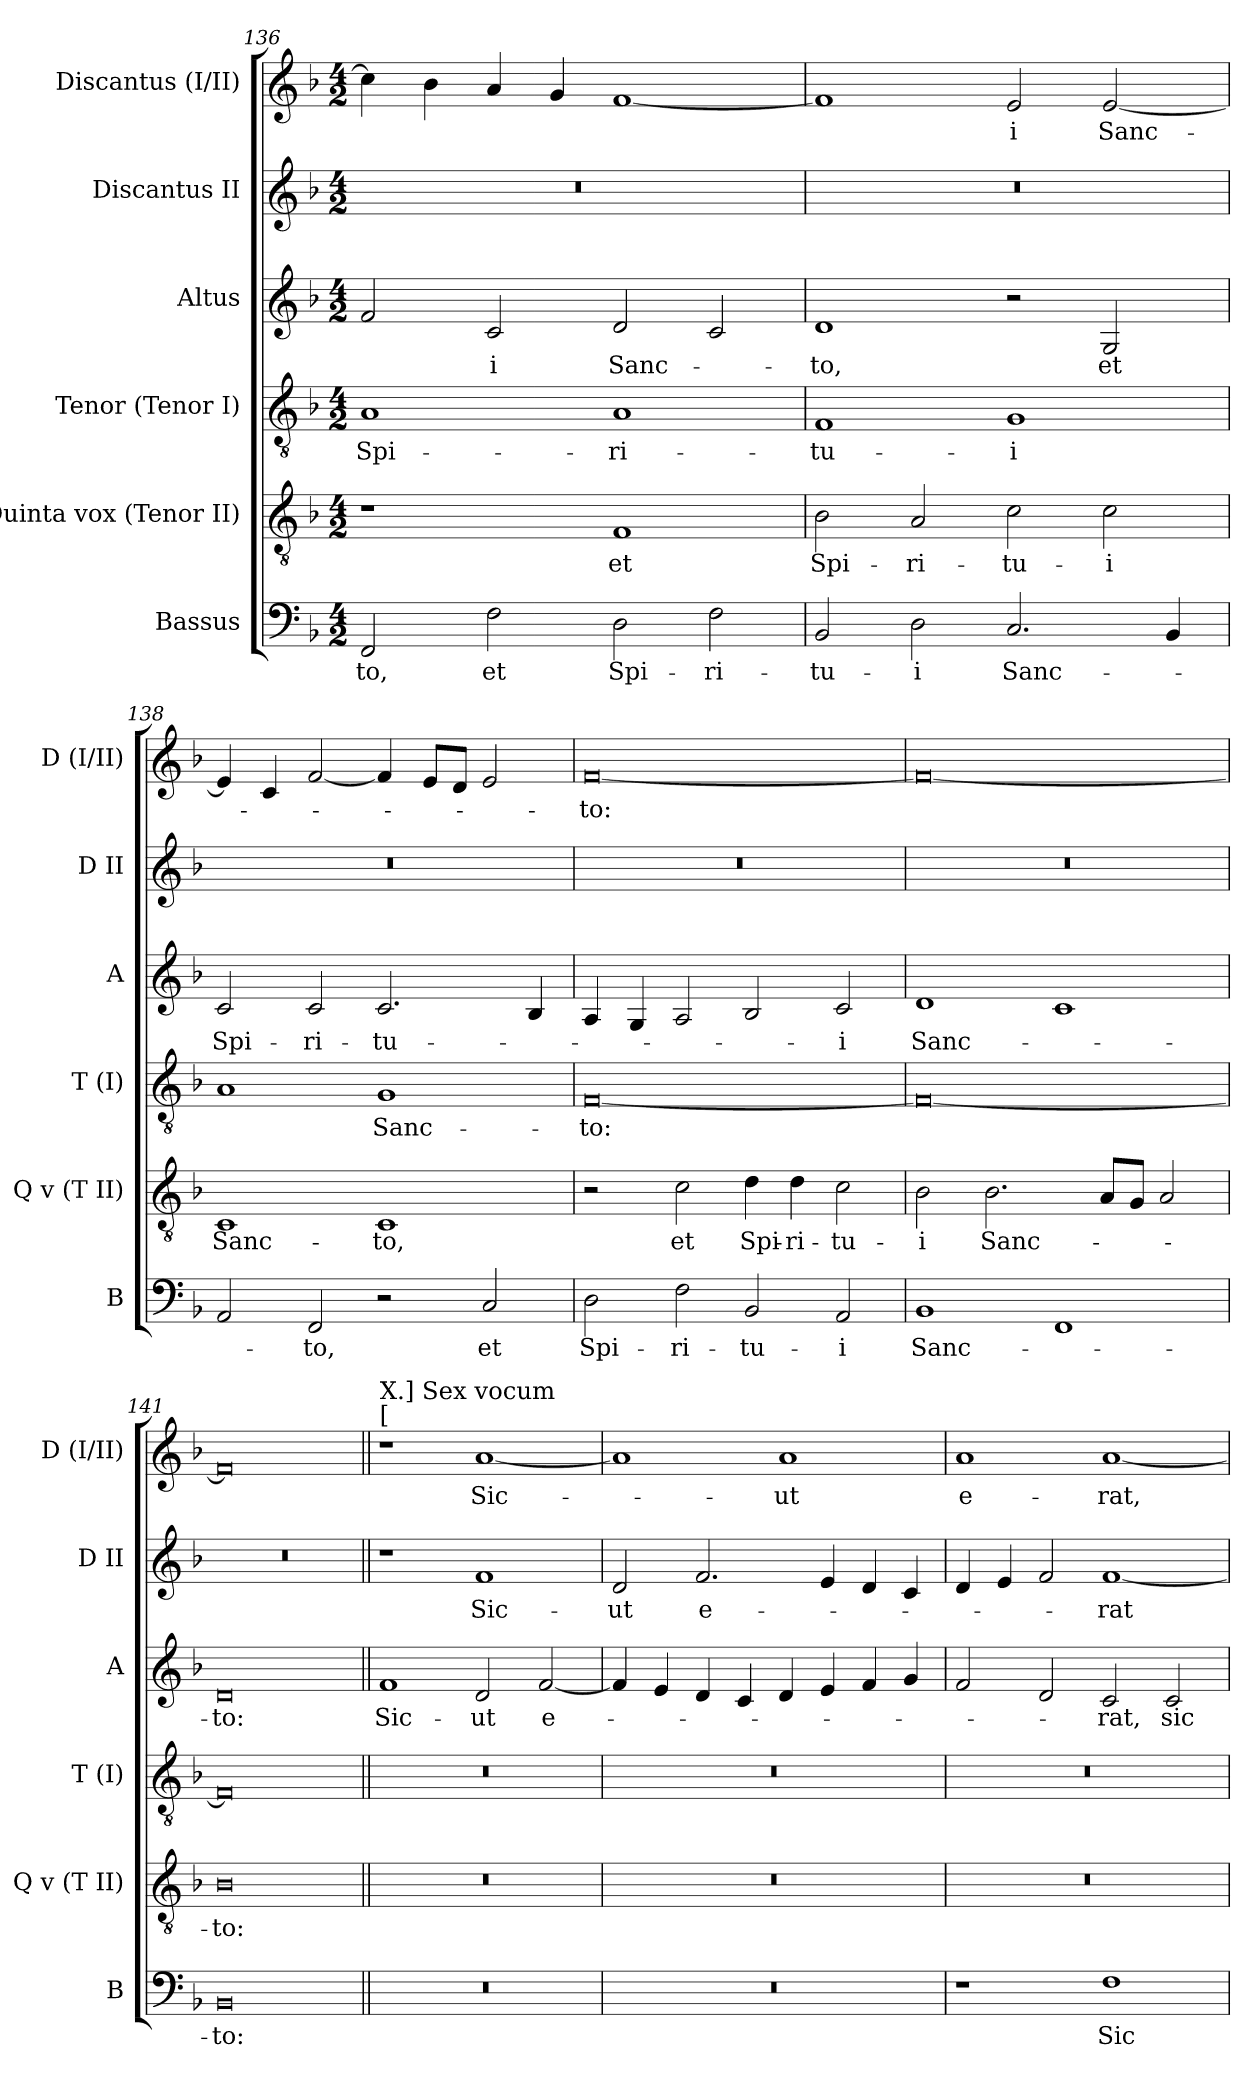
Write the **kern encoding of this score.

**kern	**text	**kern	**text	**kern	**text	**kern	**text	**kern	**text	**kern	**text
*part6	*part6	*part5	*part5	*part4	*part4	*part3	*part3	*part2	*part2	*part1	*part1
*staff6	*staff6	*staff5	*staff5	*staff4	*staff4	*staff3	*staff3	*staff2	*staff2	*staff1	*staff1
*I"Bassus	*	*I"Quinta vox (Tenor II)	*	*I"Tenor (Tenor I)	*	*I"Altus	*	*I"Discantus II	*	*I"Discantus (I/II)	*
*I'B	*	*I'Q v (T II)	*	*I'T (I)	*	*I'A	*	*I'D II	*	*I'D  (I/II)	*
!!LO:LB:g=z
*clefF4	*	*clefGv2	*	*clefGv2	*	*clefG2	*	*clefG2	*	*clefG2	*
*k[b-]	*	*k[b-]	*	*k[b-]	*	*k[b-]	*	*k[b-]	*	*k[b-]	*
*F:	*	*F:	*	*F:	*	*F:	*	*F:	*	*F:	*
*M4/2	*	*M4/2	*	*M4/2	*	*M4/2	*	*M4/2	*	*M4/2	*
=136	=136	=136	=136	=136	=136	=136	=136	=136	=136	=136	=136
2FF/	-to,	1r	.	1A	Spi-	2f/	.	0r	.	4cc\]	.
.	.	.	.	.	.	.	.	.	.	4b-\	.
2F\	et	.	.	.	.	2c/	-i	.	.	4a/	.
.	.	.	.	.	.	.	.	.	.	4g/	.
2D\	Spi-	1F	et	1A	-ri-	2d/	Sanc-	.	.	[1f	.
2F\	-ri-	.	.	.	.	2c/	.	.	.	.	.
=137	=137	=137	=137	=137	=137	=137	=137	=137	=137	=137	=137
2BB-/	-tu-	2B-\	Spi-	1F	-tu-	1d	-to,	0r	.	1f]	.
2D\	-i	2A/	-ri-	.	.	.	.	.	.	.	.
2.C/	Sanc-	2c\	-tu-	1G	-i	2r	.	.	.	2e/	-i
.	.	2c\	-i	.	.	2G/	et	.	.	[2e/	Sanc-
4BB-/	.	.	.	.	.	.	.	.	.	.	.
=138	=138	=138	=138	=138	=138	=138	=138	=138	=138	=138	=138
2AA/	.	1C	Sanc-	1A	.	2c/	Spi-	0r	.	4e/]	.
.	.	.	.	.	.	.	.	.	.	4c/	.
2FF/	-to,	.	.	.	.	2c/	-ri-	.	.	[2f/	.
2r	.	1C	-to,	1G	Sanc-	2.c/	-tu-	.	.	4f/]	.
.	.	.	.	.	.	.	.	.	.	8e/L	.
.	.	.	.	.	.	.	.	.	.	8d/J	.
2C/	et	.	.	.	.	.	.	.	.	2e/	.
.	.	.	.	.	.	4B-/	.	.	.	.	.
=139	=139	=139	=139	=139	=139	=139	=139	=139	=139	=139	=139
2D\	Spi-	2r	.	[0F	-to:	4A/	.	0r	.	[0f	-to:
.	.	.	.	.	.	4G/	.	.	.	.	.
2F\	-ri-	2c\	et	.	.	2A/	.	.	.	.	.
2BB-/	-tu-	4d\	Spi-	.	.	2B-/	.	.	.	.	.
.	.	4d\	-ri-	.	.	.	.	.	.	.	.
2AA/	-i	2c\	-tu-	.	.	2c/	-i	.	.	.	.
=140	=140	=140	=140	=140	=140	=140	=140	=140	=140	=140	=140
1BB-	Sanc-	2B-\	-i	0F_	.	1d	Sanc-	0r	.	0f_	.
.	.	2.B-\	Sanc-	.	.	.	.	.	.	.	.
1FF	.	.	.	.	.	1c	.	.	.	.	.
.	.	8A/L	.	.	.	.	.	.	.	.	.
.	.	8G/J	.	.	.	.	.	.	.	.	.
.	.	2A/	.	.	.	.	.	.	.	.	.
=141	=141	=141	=141	=141	=141	=141	=141	=141	=141	=141	=141
0BB-	-to:	0B-	-to:	0F]	.	0d	-to:	0r	.	0f]	.
!!LO:PB:g=z
=142||	=142||	=142||	=142||	=142||	=142||	=142||	=142||	=142||	=142||	=142||	=142||
!	!	!	!	!	!	!	!	!	!	!LO:TX:a:t=[	!
!	!	!	!	!	!	!	!	!	!	!LO:TX:a:t=X.] Sex vocum	!
0r	.	0r	.	0r	.	1f	Sic-	1r	.	1r	.
.	.	.	.	.	.	2d/	-ut	1f	Sic-	[1a	Sic-
.	.	.	.	.	.	[2f/	e-	.	.	.	.
=143	=143	=143	=143	=143	=143	=143	=143	=143	=143	=143	=143
0r	.	0r	.	0r	.	4f/]	.	2d/	-ut	1a]	.
.	.	.	.	.	.	4e/	.	.	.	.	.
.	.	.	.	.	.	4d/	.	2.f/	e-	.	.
.	.	.	.	.	.	4c/	.	.	.	.	.
.	.	.	.	.	.	4d/	.	.	.	1a	-ut
.	.	.	.	.	.	4e/	.	4e/	.	.	.
.	.	.	.	.	.	4f/	.	4d/	.	.	.
.	.	.	.	.	.	4g/	.	4c/	.	.	.
=144	=144	=144	=144	=144	=144	=144	=144	=144	=144	=144	=144
1r	.	0r	.	0r	.	2f/	.	4d/	.	1a	e-
.	.	.	.	.	.	.	.	4e/	.	.	.
.	.	.	.	.	.	2d/	.	2f/	.	.	.
1F	Sic-	.	.	.	.	2c/	-rat,	[1f	-rat	[1a	-rat,
.	.	.	.	.	.	2c/	sic-	.	.	.	.
=	=	=	=	=	=	=	=	=	=	=	=
*-	*-	*-	*-	*-	*-	*-	*-	*-	*-	*-	*-
